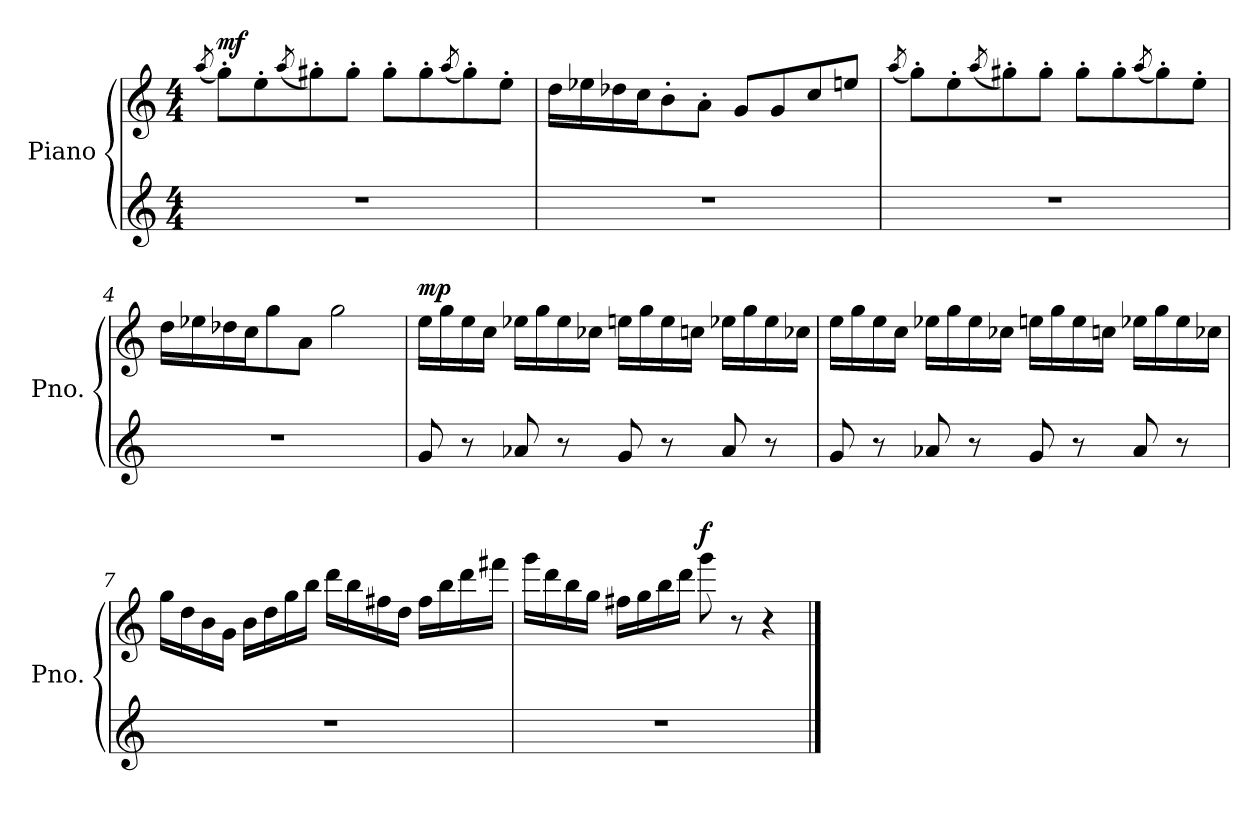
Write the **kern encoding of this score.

**kern	**kern	**text	**dynam
*part1	*part1	*part1	*part1
*staff2	*staff1	*staff1	*staff1/2
*I"Piano	*	*	*
*I'Pno.	*	*	*
*	*clefG2	*	*
*k[]	*k[]	*	*
*C:	*C:	*	*
*M4/4	*M4/4	*	*
=1	=1	=1	=1
.	(8qaa/	.	.
!	!	!	!LO:DY:b
1r	8gg'\L)	.	mf
.	8ee'\	.	.
.	(8qaa/	.	.
.	8gg#X'\)	.	.
.	8gg#'\J	.	.
.	8gg#'\L	.	.
.	8gg#'\	.	.
.	(8qaa/	.	.
.	8gg#'\)	.	.
.	8ee'\J	.	.
=2	=2	=2	=2
1r	16dd\LL	.	.
.	16ee-X\	.	.
.	16dd-X\	.	.
.	16cc\J	.	.
.	8b'\	.	.
.	8a'\J	.	.
.	8g/L	.	.
.	8g/	.	.
.	8cc/	.	.
.	8een/J	.	.
!!LO:LB:g=z
=3	=3	=3	=3
.	(8qaa/	.	.
1r	8gg'\L)	.	.
.	8ee'\	.	.
.	(8qaa/	.	.
.	8gg#X'\)	.	.
.	8gg#'\J	.	.
.	8gg#'\L	.	.
.	8gg#'\	.	.
.	(8qaa/	.	.
.	8gg#'\)	.	.
.	8ee'\J	.	.
=4	=4	=4	=4
1r	16dd\LL	.	.
.	16ee-X\	.	.
.	16dd-X\	.	.
.	16cc\J	.	.
.	8gg\	.	.
.	8a\J	.	.
.	2gg\	.	.
!!LO:LB:g=z
=5	=5	=5	=5
!	!	!	!LO:DY:b
8g/	16ee\LL	.	mp
.	16gg\	.	.
8r	16ee\	.	.
.	16cc\JJ	.	.
8a-X/	16ee-X\LL	.	.
.	16gg\	.	.
8r	16ee-\	.	.
.	16cc-X\JJ	.	.
8g/	16een\LL	.	.
.	16gg\	.	.
8r	16ee\	.	.
.	16ccn\JJ	.	.
8a-/	16ee-X\LL	.	.
.	16gg\	.	.
8r	16ee-\	.	.
.	16cc-X\JJ	.	.
=6	=6	=6	=6
8g/	16ee\LL	.	.
.	16gg\	.	.
8r	16ee\	.	.
.	16cc\JJ	.	.
8a-X/	16ee-X\LL	.	.
.	16gg\	.	.
8r	16ee-\	.	.
.	16cc-X\JJ	.	.
8g/	16een\LL	.	.
.	16gg\	.	.
8r	16ee\	.	.
.	16ccn\JJ	.	.
8a-/	16ee-X\LL	.	.
.	16gg\	.	.
8r	16ee-\	.	.
.	16cc-X\JJ	.	.
!!LO:LB:g=z
=7	=7	=7	=7
1r	16gg\LL	.	.
.	16dd\	.	.
.	16b\	.	.
.	16g\JJ	.	.
.	16b\LL	.	.
.	16dd\	.	.
.	16gg\	.	.
.	16bb\JJ	.	.
.	16ddd\LL	.	.
.	16bb\	.	.
.	16ff#X\	.	.
.	16dd\JJ	.	.
.	16ff#\LL	.	.
.	16bb\	.	.
.	16ddd\	.	.
.	16fff#X\JJ	.	.
=8	=8	=8	=8
1r	16ggg\LL	.	.
.	16ddd\	.	.
.	16bb\	.	.
.	16gg\JJ	.	.
.	16ff#X\LL	.	.
.	16gg\	.	.
.	16bb\	.	.
.	16ddd\JJ	.	.
!	!	!	!LO:DY:b
.	8ggg\	.	f
.	8r	.	.
.	4r	.	.
==	==	==	==
*-	*-	*-	*-
